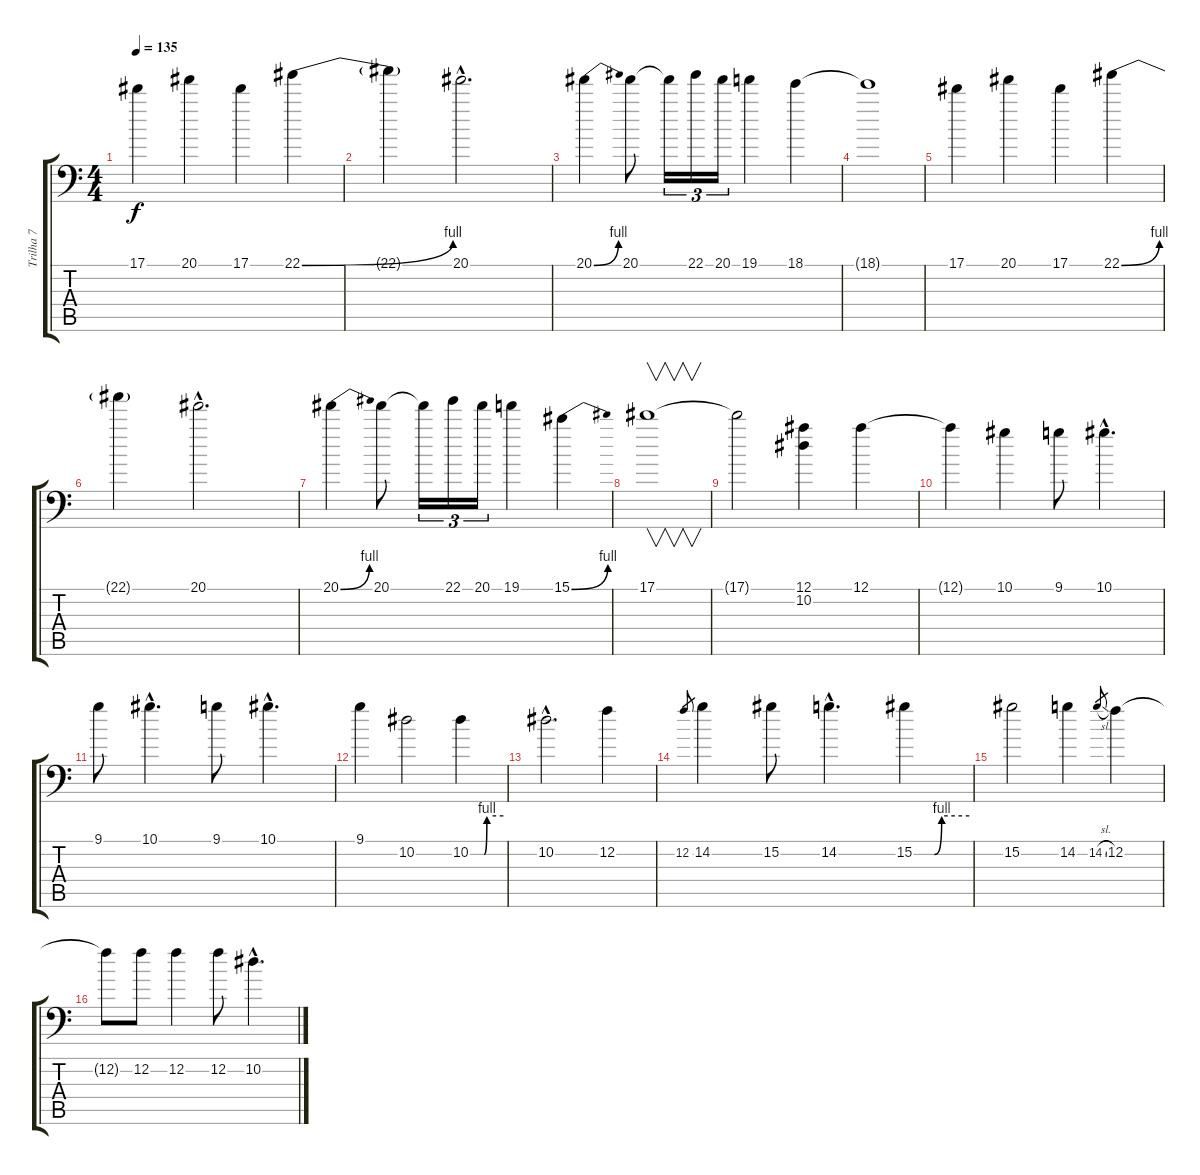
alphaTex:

\track ("Trilha 7" "Trilha 7") {instrument overdrivenguitar}
\staff {score tabs}
\tuning (Bb3 F3 Db3 Ab2 Eb2 Bb1) {hide}
\ts (4 4)
\tempo 135
\clef f4
\ks c
17.1.4{dy f} 20.1.4 17.1.4 22.1{be (bend 0 0 60 4)}.4 |
22.1{t}.4 20.1{hac}.2{d} |
20.1{be (bend 0 0 60 4)}.4 20.1.8 20.1{t}.16{tu (3 2)} 22.1.16{tu (3 2)} 20.1.16{tu (3 2)} 19.1.4 18.1.4 |
18.1{t}.1 |
17.1.4 20.1.4 17.1.4 22.1{be (bend 0 0 60 4)}.4 |
22.1{t}.4 20.1{hac}.2{d} |
20.1{be (bend 0 0 60 4)}.4 20.1.8 20.1{t}.16{tu (3 2)} 22.1.16{tu (3 2)} 20.1.16{tu (3 2)} 19.1.4 15.1{be (bend 0 0 60 4)}.4 |
17.1.1{v} |
17.1{t}.2{volume 10} (12.1 10.2).4 12.1.4 |
12.1{t}.4 10.1.4 9.1.8 10.1{hac}.4{d} |
9.1.8 10.1{hac}.4{d} 9.1.8 10.1{hac}.4{d} |
9.1.4 10.2.2 10.2{be (custom 0 0 25 0 30 4 60 4)}.4 |
10.2{hac}.2{d} 12.2.4 |
12.2.8{gr} 14.2.4 15.2.8 14.2{hac}.4{d} 15.2{be (custom 0 0 22 0 30 4 60 4)}.4 |
15.2.2 14.2.4 14.2{sl}.8{gr} 12.2.4 |
12.2{t}.8 12.2.8 12.2.4 12.2.8 10.2{hac}.4{d}
